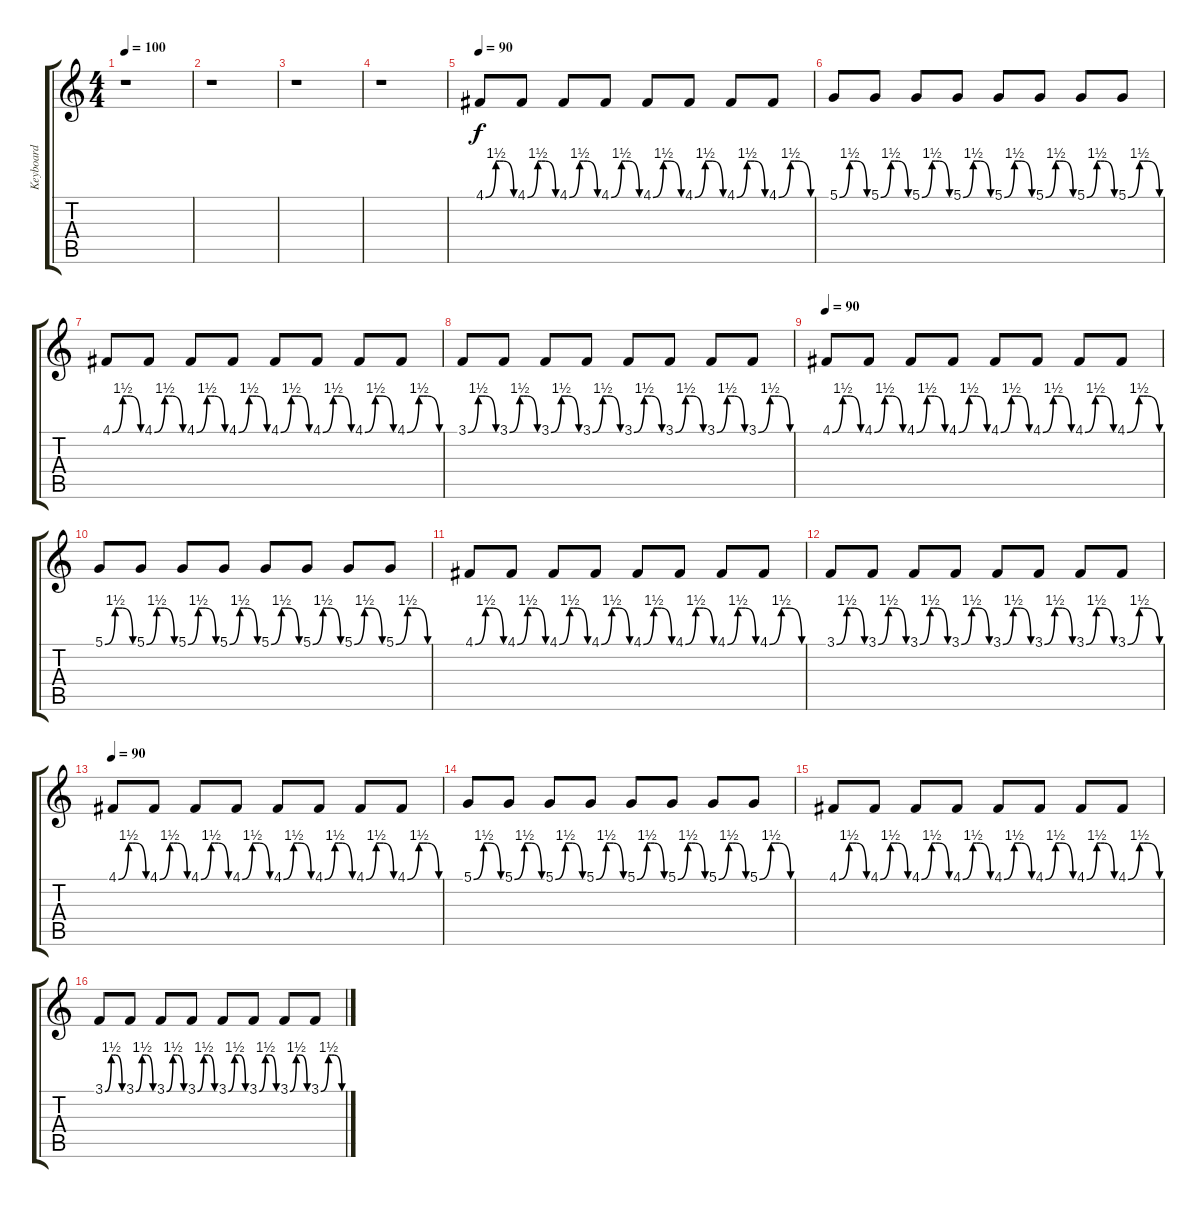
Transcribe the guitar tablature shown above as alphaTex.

\track ("Keyboard" "Keyboard") {instrument orchestralharp}
\staff {score tabs}
\tuning (D4 A3 F3 C3 G2 D2) {hide}
\ts (4 4)
\tempo 100
\clef g2
\ks c
r.1{dy f} |
r.1 |
r.1 |
r.1 |
\tempo 90
4.1{be (custom 0 0 22 6 30 6 38 6 60 0)}.8{volume 12 instrument fx4atmosphere} 4.1{be (custom 0 0 22 6 30 6 38 6 60 0)}.8 4.1{be (custom 0 0 22 6 30 6 38 6 60 0)}.8 4.1{be (custom 0 0 22 6 30 6 38 6 60 0)}.8 4.1{be (custom 0 0 22 6 30 6 38 6 60 0)}.8 4.1{be (custom 0 0 22 6 30 6 38 6 60 0)}.8 4.1{be (custom 0 0 22 6 30 6 38 6 60 0)}.8 4.1{be (custom 0 0 22 6 30 6 38 6 60 0)}.8 |
5.1{be (custom 0 0 22 6 30 6 38 6 60 0)}.8 5.1{be (custom 0 0 22 6 30 6 38 6 60 0)}.8 5.1{be (custom 0 0 22 6 30 6 38 6 60 0)}.8 5.1{be (custom 0 0 22 6 30 6 38 6 60 0)}.8 5.1{be (custom 0 0 22 6 30 6 38 6 60 0)}.8 5.1{be (custom 0 0 22 6 30 6 38 6 60 0)}.8 5.1{be (custom 0 0 22 6 30 6 38 6 60 0)}.8 5.1{be (custom 0 0 22 6 30 6 38 6 60 0)}.8 |
4.1{be (custom 0 0 22 6 30 6 38 6 60 0)}.8 4.1{be (custom 0 0 22 6 30 6 38 6 60 0)}.8 4.1{be (custom 0 0 22 6 30 6 38 6 60 0)}.8 4.1{be (custom 0 0 22 6 30 6 38 6 60 0)}.8 4.1{be (custom 0 0 22 6 30 6 38 6 60 0)}.8 4.1{be (custom 0 0 22 6 30 6 38 6 60 0)}.8 4.1{be (custom 0 0 22 6 30 6 38 6 60 0)}.8 4.1{be (custom 0 0 22 6 30 6 38 6 60 0)}.8 |
3.1{be (custom 0 0 22 6 30 6 38 6 60 0)}.8 3.1{be (custom 0 0 22 6 30 6 38 6 60 0)}.8 3.1{be (custom 0 0 22 6 30 6 38 6 60 0)}.8 3.1{be (custom 0 0 22 6 30 6 38 6 60 0)}.8 3.1{be (custom 0 0 22 6 30 6 38 6 60 0)}.8 3.1{be (custom 0 0 22 6 30 6 38 6 60 0)}.8 3.1{be (custom 0 0 22 6 30 6 38 6 60 0)}.8 3.1{be (custom 0 0 22 6 30 6 38 6 60 0)}.8 |
\tempo 90
4.1{be (custom 0 0 22 6 30 6 38 6 60 0)}.8{volume 12 instrument fx4atmosphere} 4.1{be (custom 0 0 22 6 30 6 38 6 60 0)}.8 4.1{be (custom 0 0 22 6 30 6 38 6 60 0)}.8 4.1{be (custom 0 0 22 6 30 6 38 6 60 0)}.8 4.1{be (custom 0 0 22 6 30 6 38 6 60 0)}.8 4.1{be (custom 0 0 22 6 30 6 38 6 60 0)}.8 4.1{be (custom 0 0 22 6 30 6 38 6 60 0)}.8 4.1{be (custom 0 0 22 6 30 6 38 6 60 0)}.8 |
5.1{be (custom 0 0 22 6 30 6 38 6 60 0)}.8 5.1{be (custom 0 0 22 6 30 6 38 6 60 0)}.8 5.1{be (custom 0 0 22 6 30 6 38 6 60 0)}.8 5.1{be (custom 0 0 22 6 30 6 38 6 60 0)}.8 5.1{be (custom 0 0 22 6 30 6 38 6 60 0)}.8 5.1{be (custom 0 0 22 6 30 6 38 6 60 0)}.8 5.1{be (custom 0 0 22 6 30 6 38 6 60 0)}.8 5.1{be (custom 0 0 22 6 30 6 38 6 60 0)}.8 |
4.1{be (custom 0 0 22 6 30 6 38 6 60 0)}.8 4.1{be (custom 0 0 22 6 30 6 38 6 60 0)}.8 4.1{be (custom 0 0 22 6 30 6 38 6 60 0)}.8 4.1{be (custom 0 0 22 6 30 6 38 6 60 0)}.8 4.1{be (custom 0 0 22 6 30 6 38 6 60 0)}.8 4.1{be (custom 0 0 22 6 30 6 38 6 60 0)}.8 4.1{be (custom 0 0 22 6 30 6 38 6 60 0)}.8 4.1{be (custom 0 0 22 6 30 6 38 6 60 0)}.8 |
3.1{be (custom 0 0 22 6 30 6 38 6 60 0)}.8 3.1{be (custom 0 0 22 6 30 6 38 6 60 0)}.8 3.1{be (custom 0 0 22 6 30 6 38 6 60 0)}.8 3.1{be (custom 0 0 22 6 30 6 38 6 60 0)}.8 3.1{be (custom 0 0 22 6 30 6 38 6 60 0)}.8 3.1{be (custom 0 0 22 6 30 6 38 6 60 0)}.8 3.1{be (custom 0 0 22 6 30 6 38 6 60 0)}.8 3.1{be (custom 0 0 22 6 30 6 38 6 60 0)}.8 |
\tempo 90
4.1{be (custom 0 0 22 6 30 6 38 6 60 0)}.8{volume 12 instrument fx4atmosphere} 4.1{be (custom 0 0 22 6 30 6 38 6 60 0)}.8 4.1{be (custom 0 0 22 6 30 6 38 6 60 0)}.8 4.1{be (custom 0 0 22 6 30 6 38 6 60 0)}.8 4.1{be (custom 0 0 22 6 30 6 38 6 60 0)}.8 4.1{be (custom 0 0 22 6 30 6 38 6 60 0)}.8 4.1{be (custom 0 0 22 6 30 6 38 6 60 0)}.8 4.1{be (custom 0 0 22 6 30 6 38 6 60 0)}.8 |
5.1{be (custom 0 0 22 6 30 6 38 6 60 0)}.8 5.1{be (custom 0 0 22 6 30 6 38 6 60 0)}.8 5.1{be (custom 0 0 22 6 30 6 38 6 60 0)}.8 5.1{be (custom 0 0 22 6 30 6 38 6 60 0)}.8 5.1{be (custom 0 0 22 6 30 6 38 6 60 0)}.8 5.1{be (custom 0 0 22 6 30 6 38 6 60 0)}.8 5.1{be (custom 0 0 22 6 30 6 38 6 60 0)}.8 5.1{be (custom 0 0 22 6 30 6 38 6 60 0)}.8 |
4.1{be (custom 0 0 22 6 30 6 38 6 60 0)}.8 4.1{be (custom 0 0 22 6 30 6 38 6 60 0)}.8 4.1{be (custom 0 0 22 6 30 6 38 6 60 0)}.8 4.1{be (custom 0 0 22 6 30 6 38 6 60 0)}.8 4.1{be (custom 0 0 22 6 30 6 38 6 60 0)}.8 4.1{be (custom 0 0 22 6 30 6 38 6 60 0)}.8 4.1{be (custom 0 0 22 6 30 6 38 6 60 0)}.8 4.1{be (custom 0 0 22 6 30 6 38 6 60 0)}.8 |
3.1{be (custom 0 0 22 6 30 6 38 6 60 0)}.8 3.1{be (custom 0 0 22 6 30 6 38 6 60 0)}.8 3.1{be (custom 0 0 22 6 30 6 38 6 60 0)}.8 3.1{be (custom 0 0 22 6 30 6 38 6 60 0)}.8 3.1{be (custom 0 0 22 6 30 6 38 6 60 0)}.8 3.1{be (custom 0 0 22 6 30 6 38 6 60 0)}.8 3.1{be (custom 0 0 22 6 30 6 38 6 60 0)}.8 3.1{be (custom 0 0 22 6 30 6 38 6 60 0)}.8
